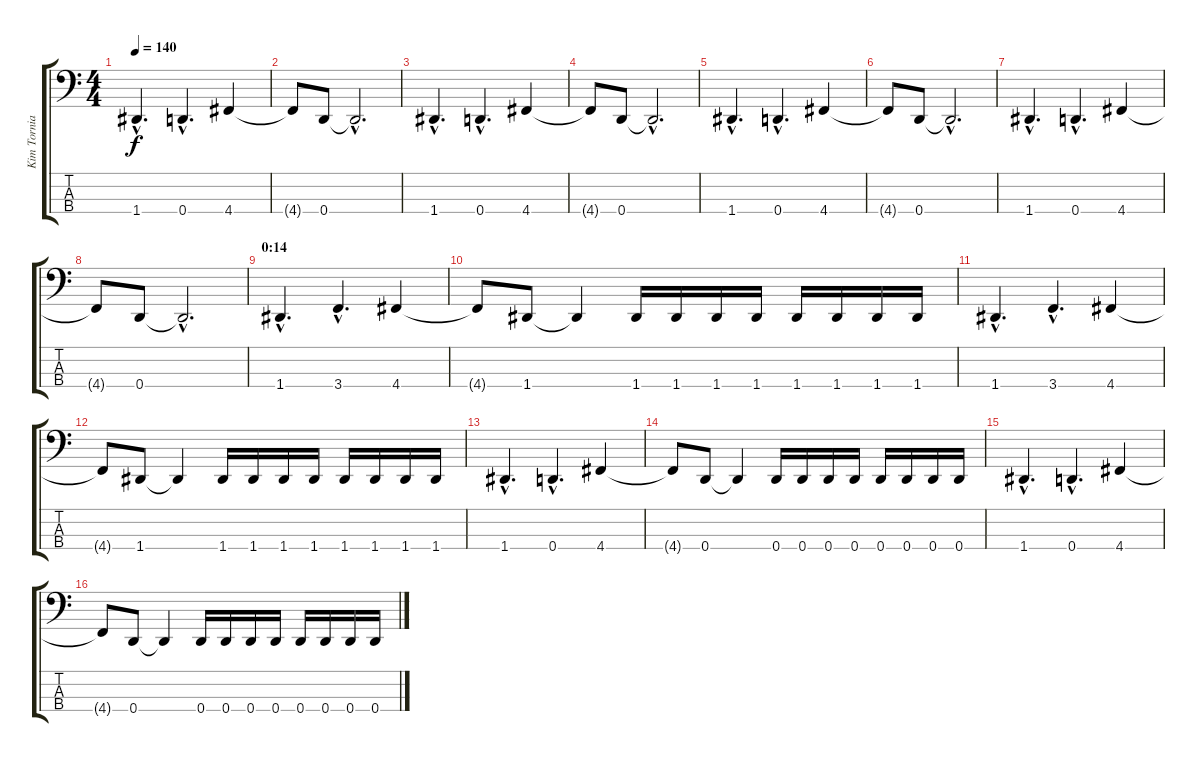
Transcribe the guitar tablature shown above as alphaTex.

\track ("Kim Torniainen" "Kim Tornia") {instrument electricbassfinger}
\staff {score tabs}
\tuning (F2 C2 G1 D1) {hide}
\ts (4 4)
\tempo 140
\clef f4
\ks c
1.4{hac}.4{d dy f instrument electricbassfinger} 0.4{hac}.4{d} 4.4.4 |
4.4{t}.8 0.4.8 0.4{hac t}.2{d} |
1.4{hac}.4{d} 0.4{hac}.4{d} 4.4.4 |
4.4{t}.8 0.4.8 0.4{hac t}.2{d} |
1.4{hac}.4{d} 0.4{hac}.4{d} 4.4.4 |
4.4{t}.8 0.4.8 0.4{hac t}.2{d} |
1.4{hac}.4{d} 0.4{hac}.4{d} 4.4.4 |
4.4{t}.8 0.4.8 0.4{hac t}.2{d} |
\section ("" "0:14")
1.4{hac}.4{d} 3.4{hac}.4{d} 4.4.4 |
4.4{t}.8 1.4.8 1.4{t}.4 1.4.16 1.4.16 1.4.16 1.4.16 1.4.16 1.4.16 1.4.16 1.4.16 |
1.4{hac}.4{d} 3.4{hac}.4{d} 4.4.4 |
4.4{t}.8 1.4.8 1.4{t}.4 1.4.16 1.4.16 1.4.16 1.4.16 1.4.16 1.4.16 1.4.16 1.4.16 |
1.4{hac}.4{d} 0.4{hac}.4{d} 4.4.4 |
4.4{t}.8 0.4.8 0.4{t}.4 0.4.16 0.4.16 0.4.16 0.4.16 0.4.16 0.4.16 0.4.16 0.4.16 |
1.4{hac}.4{d} 0.4{hac}.4{d} 4.4.4 |
4.4{t}.8 0.4.8 0.4{t}.4 0.4.16 0.4.16 0.4.16 0.4.16 0.4.16 0.4.16 0.4.16 0.4.16
